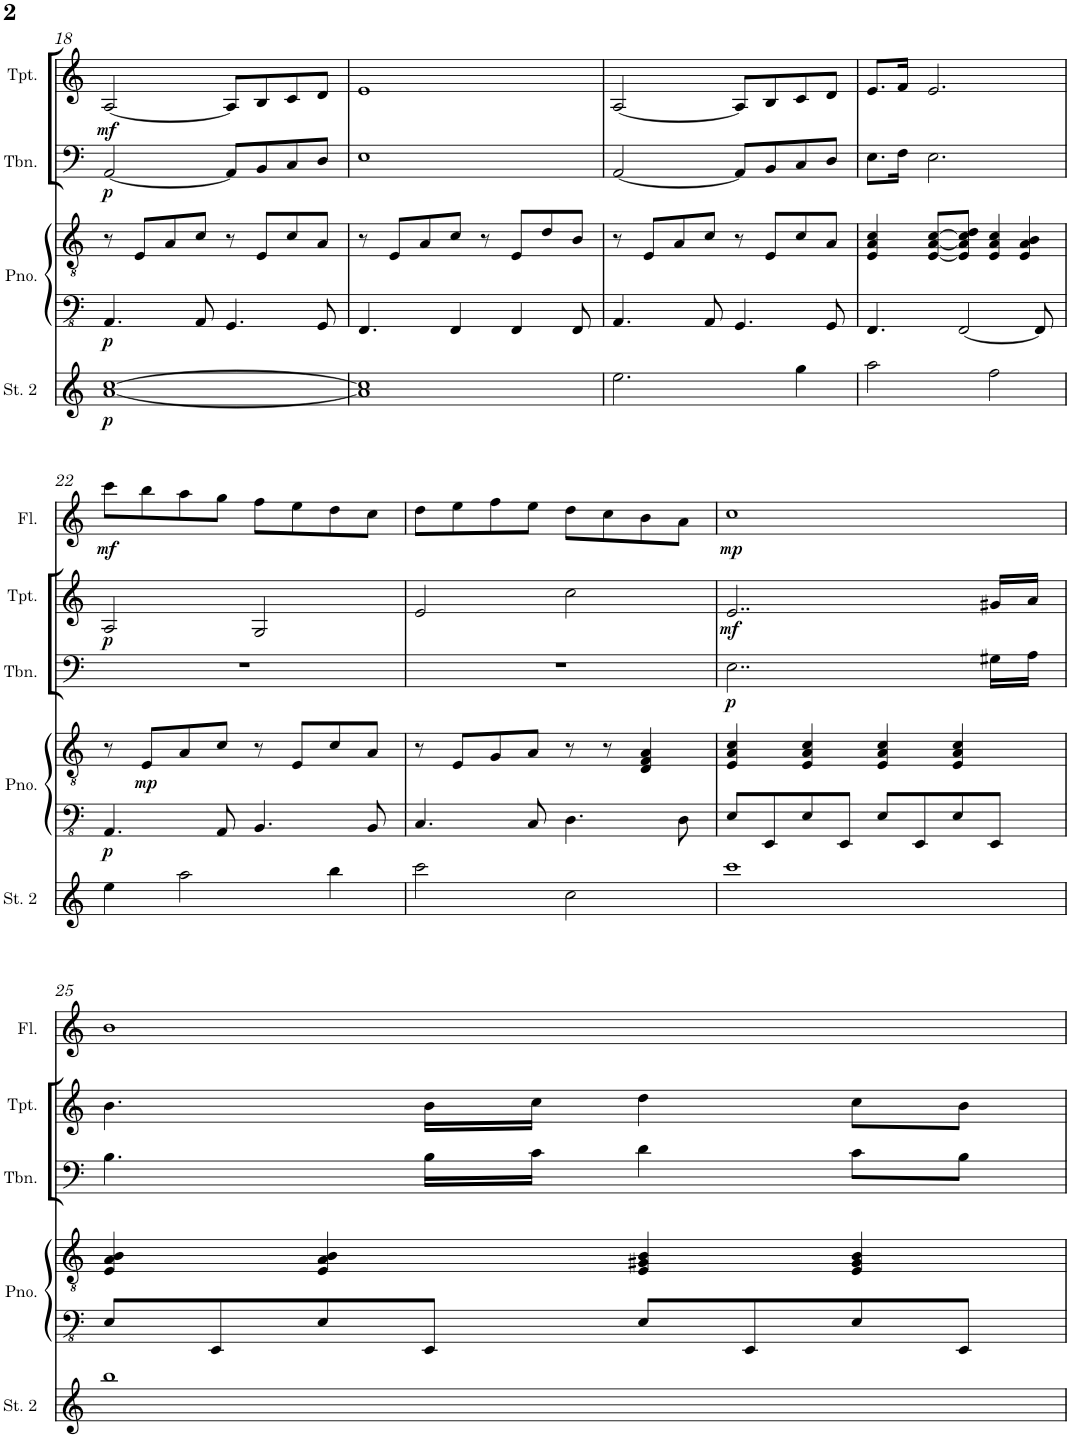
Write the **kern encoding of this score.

**kern	**dynam	**kern	**kern	**dynam	**kern	**dynam	**kern	**dynam	**kern	**dynam
*part5	*part5	*part4	*part4	*part4	*part3	*part3	*part2	*part2	*part1	*part1
*staff6	*staff6	*staff5	*staff4	*staff4/5	*staff3	*staff3	*staff2	*staff2	*staff1	*staff1
*I"Strings 2	*	*I"Piano	*	*	*I"Trombone	*	*I"Trumpet	*	*I"Flute	*
*I'St. 2	*	*I'Pno.	*	*	*I'Tbn.	*	*I'Tpt.	*	*I'Fl.	*
!!LO:PB:g=z
*clefG2	*	*clefFv4	*clefGv2	*	*clefF4	*	*clefG2	*	*clefG2	*
*	*	*	*	*	*	*	*Trd1c2	*	*	*
*k[]	*	*k[]	*k[]	*	*k[]	*	*k[]	*	*k[]	*
*M4/4	*	*M4/4	*M4/4	*	*M4/4	*	*M4/4	*	*M4/4	*
=18	=18	=18	=18	=18	=18	=18	=18	=18	=18	=18
!	!LO:DY:b	!	!	!LO:DY:b=2	!	!LO:DY:b	!	!LO:DY:b	!	!
[1a [1cc	p	4.AAA/	8r	p	[2AA/	p	[2A/	mf	1r	.
.	.	.	8E/L	.	.	.	.	.	.	.
.	.	.	8A/	.	.	.	.	.	.	.
.	.	8AAA/	8c/J	.	.	.	.	.	.	.
.	.	4.GGG/	8r	.	8AA/L]	.	8A/L]	.	.	.
.	.	.	8E/L	.	8BB/	.	8B/	.	.	.
.	.	.	8c/	.	8C/	.	8c/	.	.	.
.	.	8GGG/	8A/J	.	8D/J	.	8d/J	.	.	.
=19	=19	=19	=19	=19	=19	=19	=19	=19	=19	=19
1a] 1cc]	.	4.FFF/	8r	.	1E	.	1e	.	1r	.
.	.	.	8E/L	.	.	.	.	.	.	.
.	.	.	8A/	.	.	.	.	.	.	.
.	.	4FFF/	8c/J	.	.	.	.	.	.	.
.	.	.	8r	.	.	.	.	.	.	.
.	.	4FFF/	8E/L	.	.	.	.	.	.	.
.	.	.	8d/	.	.	.	.	.	.	.
.	.	8FFF/	8B/J	.	.	.	.	.	.	.
=20	=20	=20	=20	=20	=20	=20	=20	=20	=20	=20
2.ee\	.	4.AAA/	8r	.	[2AA/	.	[2A/	.	1r	.
.	.	.	8E/L	.	.	.	.	.	.	.
.	.	.	8A/	.	.	.	.	.	.	.
.	.	8AAA/	8c/J	.	.	.	.	.	.	.
.	.	4.GGG/	8r	.	8AA/L]	.	8A/L]	.	.	.
.	.	.	8E/L	.	8BB/	.	8B/	.	.	.
4gg\	.	.	8c/	.	8C/	.	8c/	.	.	.
.	.	8GGG/	8A/J	.	8D/J	.	8d/J	.	.	.
=21	=21	=21	=21	=21	=21	=21	=21	=21	=21	=21
2aa\	.	4.FFF/	4E/ 4A/ 4c/	.	8.E\L	.	8.e/L	.	1r	.
.	.	.	.	.	16F\Jk	.	16f/Jk	.	.	.
.	.	.	[8E/ [8A/ [8c/L	.	2.E\	.	2.e/	.	.	.
.	.	[2FFF/	8E/] 8A/] 8c/] 8d/J	.	.	.	.	.	.	.
2ff\	.	.	4E/ 4A/ 4c/	.	.	.	.	.	.	.
.	.	.	4E/ 4A/ 4B/	.	.	.	.	.	.	.
.	.	8FFF/]	.	.	.	.	.	.	.	.
!!LO:LB:g=z
=22	=22	=22	=22	=22	=22	=22	=22	=22	=22	=22
!	!	!	!	!LO:DY:b=2	!	!	!	!LO:DY:b	!	!LO:DY:b
4ee\	.	4.AAA/	8r	p	1r	.	2A/	p	8ccc\L	mf
!	!	!	!	!LO:DY:b	!	!	!	!	!	!
.	.	.	8E/L	mp	.	.	.	.	8bb\	.
2aa\	.	.	8A/	.	.	.	.	.	8aa\	.
.	.	8AAA/	8c/J	.	.	.	.	.	8gg\J	.
.	.	4.BBB/	8r	.	.	.	2G/	.	8ff\L	.
.	.	.	8E/L	.	.	.	.	.	8ee\	.
4bb\	.	.	8c/	.	.	.	.	.	8dd\	.
.	.	8BBB/	8A/J	.	.	.	.	.	8cc\J	.
=23	=23	=23	=23	=23	=23	=23	=23	=23	=23	=23
2ccc\	.	4.CC/	8r	.	1r	.	2e/	.	8dd\L	.
.	.	.	8E/L	.	.	.	.	.	8ee\	.
.	.	.	8G/	.	.	.	.	.	8ff\	.
.	.	8CC/	8A/J	.	.	.	.	.	8ee\J	.
2cc\	.	4.DD\	8r	.	.	.	2cc\	.	8dd\L	.
.	.	.	8r	.	.	.	.	.	8cc\	.
.	.	.	4D/ 4F/ 4A/	.	.	.	.	.	8b\	.
.	.	8DD\	.	.	.	.	.	.	8a\J	.
=24	=24	=24	=24	=24	=24	=24	=24	=24	=24	=24
!	!	!	!	!	!	!LO:DY:b	!	!LO:DY:b	!	!LO:DY:b
1ccc	.	8EE/L	4E/ 4A/ 4c/	.	2..E\	p	2..e/	mf	1cc	mp
.	.	8EEE/	.	.	.	.	.	.	.	.
.	.	8EE/	4E/ 4A/ 4c/	.	.	.	.	.	.	.
.	.	8EEE/J	.	.	.	.	.	.	.	.
.	.	8EE/L	4E/ 4A/ 4c/	.	.	.	.	.	.	.
.	.	8EEE/	.	.	.	.	.	.	.	.
.	.	8EE/	4E/ 4A/ 4c/	.	.	.	.	.	.	.
.	.	8EEE/J	.	.	16G#X\LL	.	16g#X/LL	.	.	.
.	.	.	.	.	16A\JJ	.	16a/JJ	.	.	.
!!LO:LB:g=z
=25	=25	=25	=25	=25	=25	=25	=25	=25	=25	=25
1bb	.	8EE/L	4E/ 4A/ 4B/	.	4.B\	.	4.b\	.	1b	.
.	.	8EEE/	.	.	.	.	.	.	.	.
.	.	8EE/	4E/ 4A/ 4B/	.	.	.	.	.	.	.
.	.	8EEE/J	.	.	16B\LL	.	16b\LL	.	.	.
.	.	.	.	.	16c\JJ	.	16cc\JJ	.	.	.
.	.	8EE/L	4E/ 4G#X/ 4B/	.	4d\	.	4dd\	.	.	.
.	.	8EEE/	.	.	.	.	.	.	.	.
.	.	8EE/	4E/ 4G#/ 4B/	.	8c\L	.	8cc\L	.	.	.
.	.	8EEE/J	.	.	8B\J	.	8b\J	.	.	.
=	=	=	=	=	=	=	=	=	=	=
*-	*-	*-	*-	*-	*-	*-	*-	*-	*-	*-
